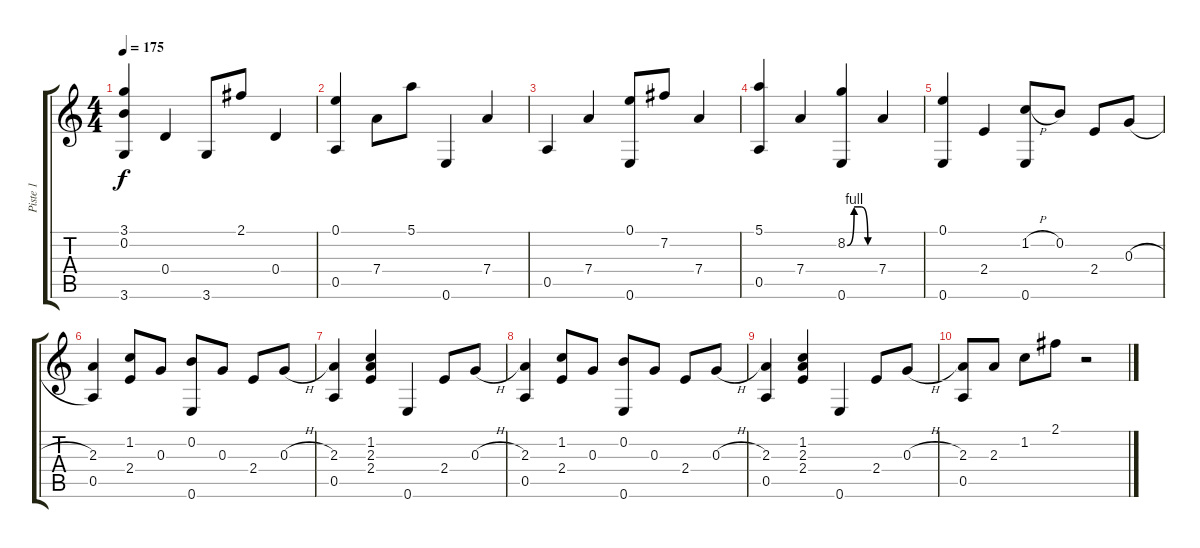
\track ("Piste 1" "Piste 1") {instrument acousticguitarnylon}
\staff {score tabs}
\tuning (E4 B3 G3 D3 A2 E2) {hide}
\ts (4 4)
\tempo 175
\clef g2
\ks c
(3.1 0.2 3.6).4{dy f} 0.4.4 3.6.8 2.1.8 0.4.4 |
(0.1 0.5).4 7.4.8 5.1.8 0.6.4 7.4.4 |
0.5.4 7.4.4 (0.1 0.6).8 7.2.8 7.4.4 |
(5.1 0.5).4 7.4.4 (8.2{be (custom 0 0 15 4 30 4 45 0 60 0)} 0.6).4 7.4.4 |
(0.1 0.6).4 2.4.4 (1.2{h} 0.6).8 0.2.8 2.4.8 0.3{h}.8 |
(2.3 0.5).4 (1.2 2.4).8 0.3.8 (0.2 0.6).8 0.3.8 2.4.8 0.3{h}.8 |
(2.3 0.5).4 (1.2 2.3 2.4).4 0.6.4 2.4.8 0.3{h}.8 |
(2.3 0.5).4 (1.2 2.4).8 0.3.8 (0.2 0.6).8 0.3.8 2.4.8 0.3{h}.8 |
(2.3 0.5).4 (1.2 2.3 2.4).4 0.6.4 2.4.8 0.3{h}.8 |
(2.3 0.5).8 2.3.8 1.2.8 2.1.8 r.2
